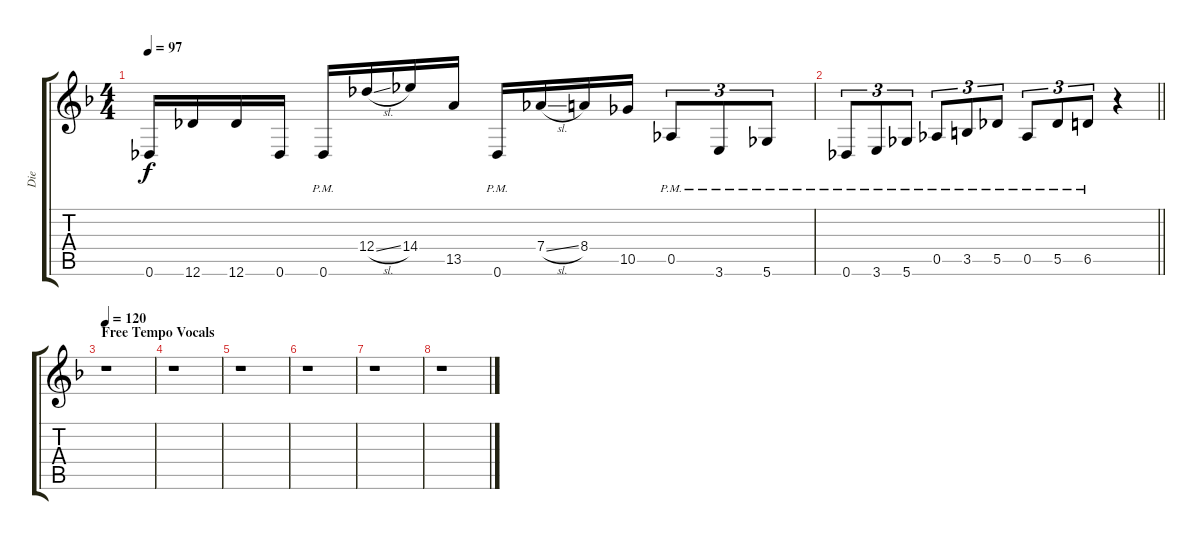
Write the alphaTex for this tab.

\track ("Die" "Die") {instrument electricguitarclean}
\staff {score tabs}
\tuning (Db4 Db4 Ab3 Db3 Ab2 Db2) {hide}
\ts (4 4)
\tempo 97
\clef g2
\ks dminor
0.6.16{dy f} 12.6.16 12.6.16 0.6.16 0.6{pm}.16 12.4{sl}.16 14.4.16 13.5.16 0.6{pm}.16 7.4{sl}.16 8.4.16 10.5.16 0.5{pm}.8{tu (3 2)} 3.6{pm}.8{tu (3 2)} 5.6{pm}.8{tu (3 2)} |
\barLineRight lightlight
0.6{pm}.8{tu (3 2)} 3.6{pm}.8{tu (3 2)} 5.6{pm}.8{tu (3 2)} 0.5{pm}.8{tu (3 2)} 3.5{pm}.8{tu (3 2)} 5.5{pm}.8{tu (3 2)} 0.5{pm}.8{tu (3 2)} 5.5{pm}.8{tu (3 2)} 6.5{pm}.8{tu (3 2)} r.4 |
\section ("" "Free Tempo Vocals")
\tempo 120
r.1 |
r.1 |
r.1 |
r.1 |
r.1 |
r.1
